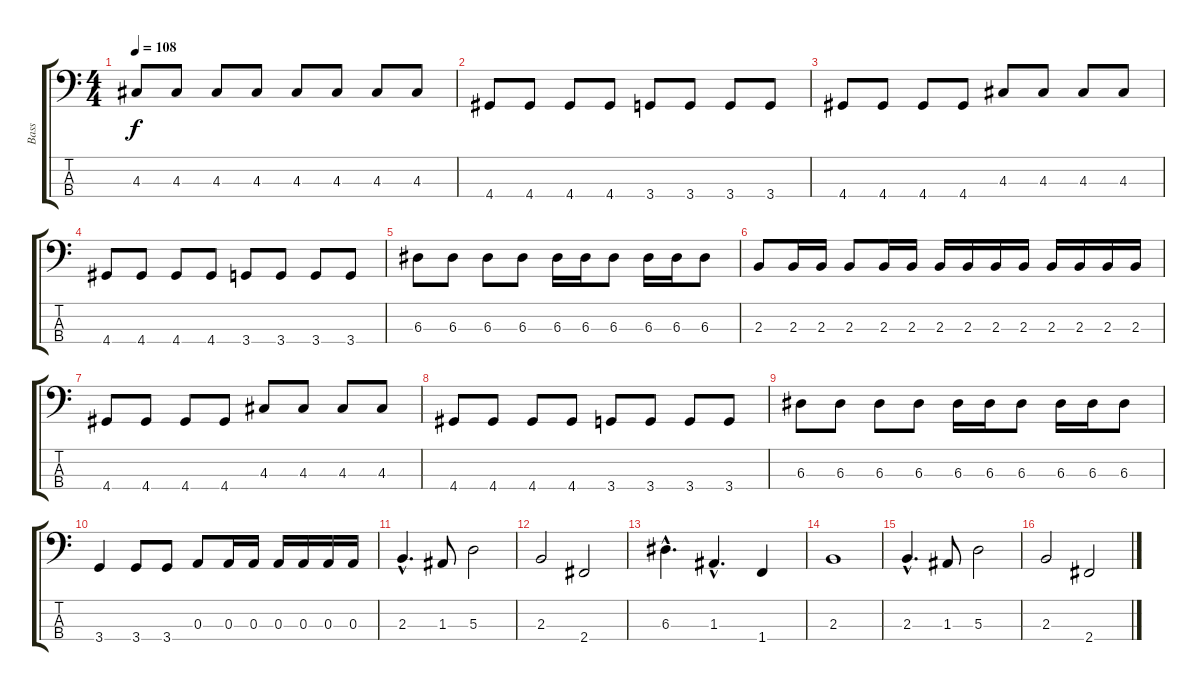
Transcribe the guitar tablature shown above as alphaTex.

\track ("Bass" "Bass") {instrument electricbasspick}
\staff {score tabs}
\tuning (G2 D2 A1 E1) {hide}
\ts (4 4)
\tempo 108
\clef f4
\ks c
4.3.8{dy f} 4.3.8 4.3.8 4.3.8 4.3.8 4.3.8 4.3.8 4.3.8 |
4.4.8 4.4.8 4.4.8 4.4.8 3.4.8 3.4.8 3.4.8 3.4.8 |
4.4.8 4.4.8 4.4.8 4.4.8 4.3.8 4.3.8 4.3.8 4.3.8 |
4.4.8 4.4.8 4.4.8 4.4.8 3.4.8 3.4.8 3.4.8 3.4.8 |
6.3.8 6.3.8 6.3.8 6.3.8 6.3.16 6.3.16 6.3.8 6.3.16 6.3.16 6.3.8 |
2.3.8 2.3.16 2.3.16 2.3.8 2.3.16 2.3.16 2.3.16 2.3.16 2.3.16 2.3.16 2.3.16 2.3.16 2.3.16 2.3.16 |
4.4.8 4.4.8 4.4.8 4.4.8 4.3.8 4.3.8 4.3.8 4.3.8 |
4.4.8 4.4.8 4.4.8 4.4.8 3.4.8 3.4.8 3.4.8 3.4.8 |
6.3.8 6.3.8 6.3.8 6.3.8 6.3.16 6.3.16 6.3.8 6.3.16 6.3.16 6.3.8 |
3.4.4 3.4.8 3.4.8 0.3.8 0.3.16 0.3.16 0.3.16 0.3.16 0.3.16 0.3.16 |
2.3{hac}.4{d} 1.3.8 5.3.2 |
2.3.2 2.4.2 |
6.3{hac}.4{d} 1.3{hac}.4{d} 1.4.4 |
2.3.1 |
2.3{hac}.4{d} 1.3.8 5.3.2 |
2.3.2 2.4.2
